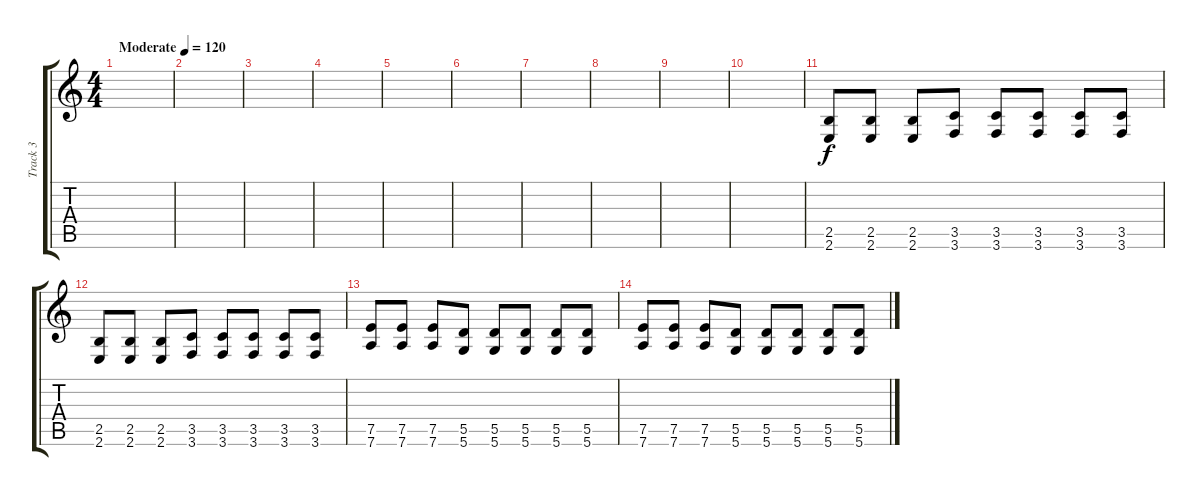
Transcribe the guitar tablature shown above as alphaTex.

\track ("Track 3" "Track 3") {instrument distortionguitar}
\staff {score tabs}
\tuning (E4 B3 G3 D3 A2 D2) {hide}
\ts (4 4)
\tempo (120 "Moderate")
\clef g2
\ks c
|
|
|
|
|
|
|
|
|
|
(2.5 2.6).8 (2.5 2.6).8 (2.5 2.6).8 (3.5 3.6).8 (3.5 3.6).8 (3.5 3.6).8 (3.5 3.6).8 (3.5 3.6).8 |
(2.5 2.6).8 (2.5 2.6).8 (2.5 2.6).8 (3.5 3.6).8 (3.5 3.6).8 (3.5 3.6).8 (3.5 3.6).8 (3.5 3.6).8 |
(7.5 7.6).8 (7.5 7.6).8 (7.5 7.6).8 (5.5 5.6).8 (5.5 5.6).8 (5.5 5.6).8 (5.5 5.6).8 (5.5 5.6).8 |
(7.5 7.6).8 (7.5 7.6).8 (7.5 7.6).8 (5.5 5.6).8 (5.5 5.6).8 (5.5 5.6).8 (5.5 5.6).8 (5.5 5.6).8
